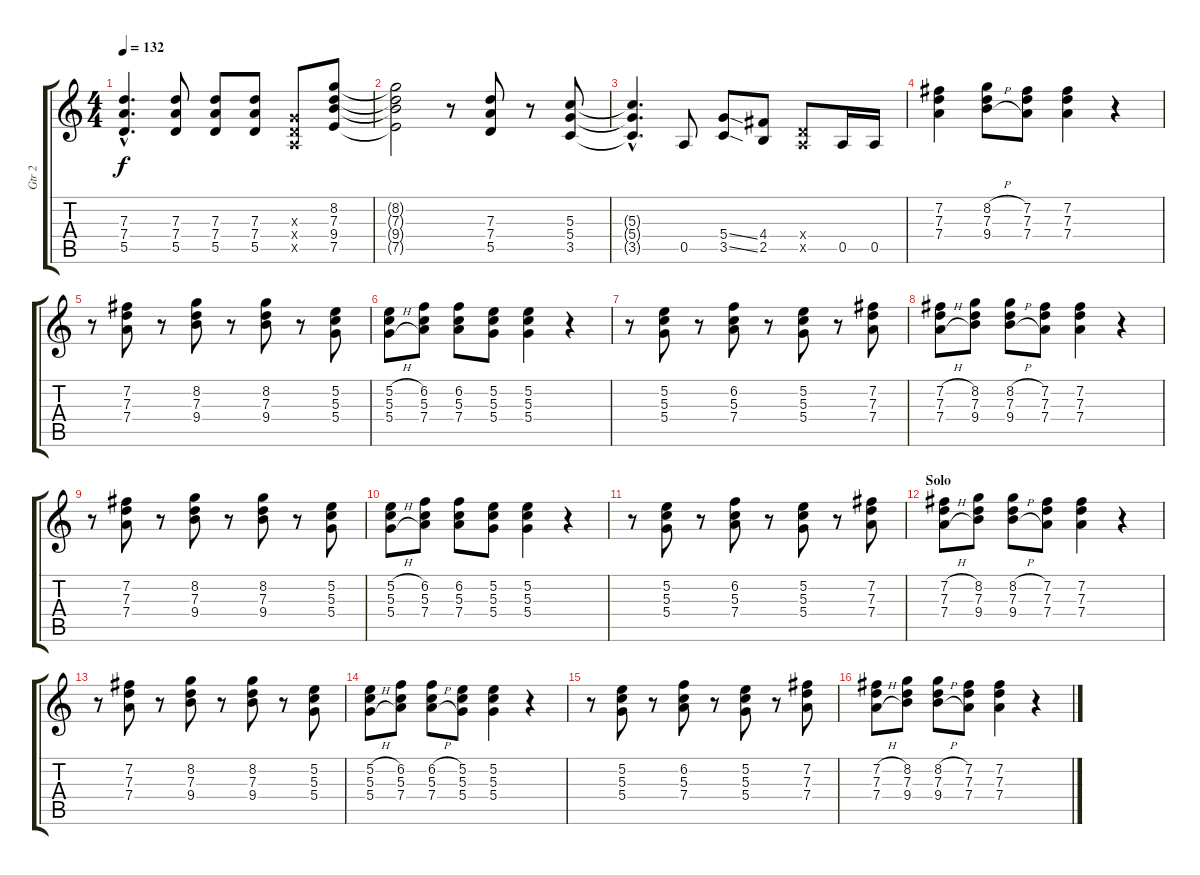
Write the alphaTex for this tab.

\track ("Gtr 2" "Gtr 2") {instrument overdrivenguitar}
\staff {score tabs}
\tuning (E4 B3 G3 D3 A2 E2) {hide}
\ts (4 4)
\tempo 132
\clef g2
\ks c
(7.3{hac t} 7.4{hac t} 5.5{hac t}).4{d dy f} (7.3 7.4 5.5).8 (7.3 7.4 5.5).8 (7.3 7.4 5.5).8 (0.3{x} 0.4{x} 0.5{x}).8 (8.2 7.3 9.4 7.5).8 |
(8.2{t} 7.3{t} 9.4{t} 7.5{t}).2 r.8 (7.3 7.4 5.5).8 r.8 (5.3 5.4 3.5).8 |
(5.3{hac t} 5.4{hac t} 3.5{hac t}).4{d} 0.5.8 (5.4{ss} 3.5{ss}).8 (4.4 2.5).8 (0.4{x} 0.5{x}).8 0.5.16 0.5.16 |
(7.2 7.3 7.4).4 (8.2{h} 7.3 9.4{h}).8 (7.2 7.3 7.4).8 (7.2 7.3 7.4).4 r.4 |
r.8 (7.2 7.3 7.4).8 r.8 (8.2 7.3 9.4).8 r.8 (8.2 7.3 9.4).8 r.8 (5.2 5.3 5.4).8 |
(5.2{h} 5.3 5.4{h}).8 (6.2 5.3 7.4).8 (6.2 5.3 7.4).8 (5.2 5.3 5.4).8 (5.2 5.3 5.4).4 r.4 |
r.8 (5.2 5.3 5.4).8 r.8 (6.2 5.3 7.4).8 r.8 (5.2 5.3 5.4).8 r.8 (7.2 7.3 7.4).8 |
(7.2{h} 7.3 7.4{h}).8 (8.2 7.3 9.4).8 (8.2{h} 7.3 9.4{h}).8 (7.2 7.3 7.4).8 (7.2 7.3 7.4).4 r.4 |
r.8 (7.2 7.3 7.4).8 r.8 (8.2 7.3 9.4).8 r.8 (8.2 7.3 9.4).8 r.8 (5.2 5.3 5.4).8 |
(5.2{h} 5.3 5.4{h}).8 (6.2 5.3 7.4).8 (6.2 5.3 7.4).8 (5.2 5.3 5.4).8 (5.2 5.3 5.4).4 r.4 |
r.8 (5.2 5.3 5.4).8 r.8 (6.2 5.3 7.4).8 r.8 (5.2 5.3 5.4).8 r.8 (7.2 7.3 7.4).8 |
\section ("" "Solo")
(7.2{h} 7.3 7.4{h}).8 (8.2 7.3 9.4).8 (8.2{h} 7.3 9.4{h}).8 (7.2 7.3 7.4).8 (7.2 7.3 7.4).4 r.4 |
r.8 (7.2 7.3 7.4).8 r.8 (8.2 7.3 9.4).8 r.8 (8.2 7.3 9.4).8 r.8 (5.2 5.3 5.4).8 |
(5.2{h} 5.3 5.4{h}).8 (6.2 5.3 7.4).8 (6.2{h} 5.3 7.4{h}).8 (5.2 5.3 5.4).8 (5.2 5.3 5.4).4 r.4 |
r.8 (5.2 5.3 5.4).8 r.8 (6.2 5.3 7.4).8 r.8 (5.2 5.3 5.4).8 r.8 (7.2 7.3 7.4).8 |
(7.2{h} 7.3 7.4{h}).8 (8.2 7.3 9.4).8 (8.2{h} 7.3 9.4{h}).8 (7.2 7.3 7.4).8 (7.2 7.3 7.4).4 r.4
